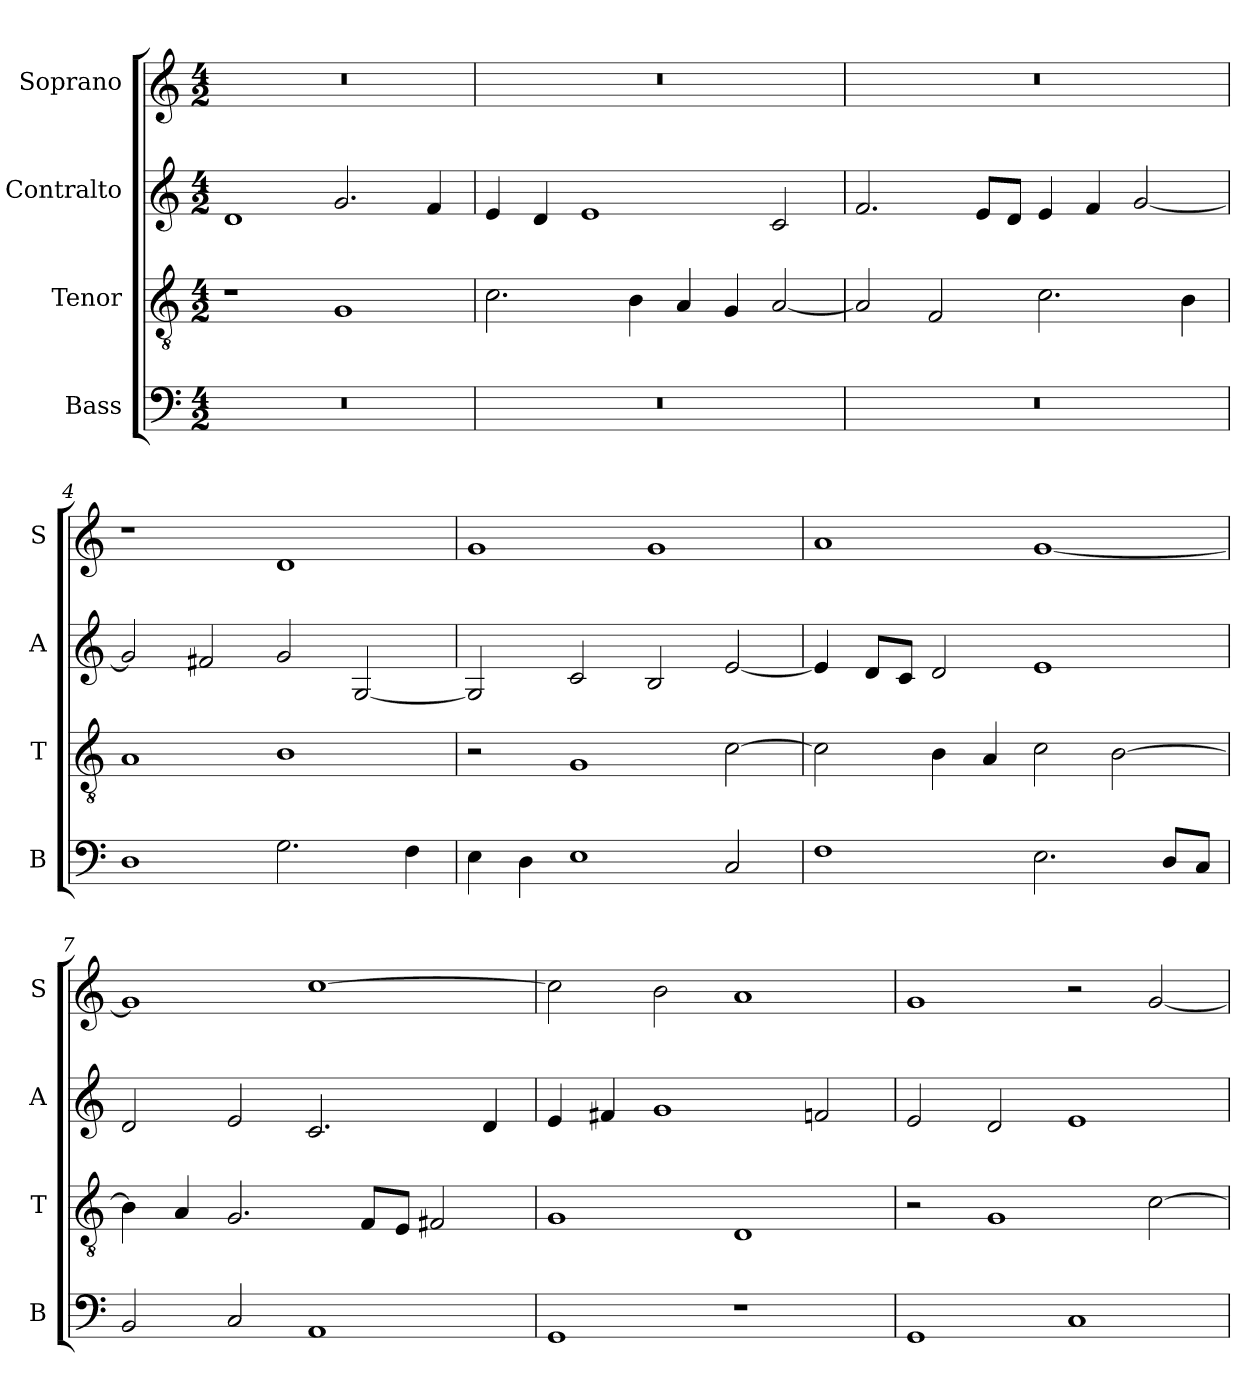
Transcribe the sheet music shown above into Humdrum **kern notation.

**kern	**kern	**kern	**kern
*part4	*part3	*part2	*part1
*staff4	*staff3	*staff2	*staff1
*I"Bass	*I"Tenor	*I"Contralto	*I"Soprano
*I'B	*I'T	*I'A	*I'S
*clefF4	*clefGv2	*clefG2	*clefG2
*k[]	*k[]	*k[]	*k[]
*G:mix	*G:mix	*G:mix	*G:mix
*M4/2	*M4/2	*M4/2	*M4/2
=1	=1	=1	=1
0r	1r	1d	0r
.	1G	2.g	.
.	.	4f	.
=2	=2	=2	=2
0r	2.c	4e	0r
.	.	4d	.
.	.	1e	.
.	4B	.	.
.	4A	.	.
.	4G	.	.
.	[2A	2c	.
=3	=3	=3	=3
0r	2A]	2.f	0r
.	2F	.	.
.	.	8e/L	.
.	.	8d/J	.
.	2.c	4e	.
.	.	4f	.
.	.	[2g	.
.	4B	.	.
=4	=4	=4	=4
1D	1A	2g]	1r
.	.	2f#X	.
2.G	1B	2g	1d
.	.	[2G	.
4F	.	.	.
=5	=5	=5	=5
4E	2r	2G]	1g
4D	.	.	.
1E	1G	2c	.
.	.	2B	1g
2C	[2c	[2e	.
=6	=6	=6	=6
1F	2c]	4e]	1a
.	.	8d/L	.
.	.	8c/J	.
.	4B	2d	.
.	4A	.	.
2.E	2c	1e	[1g
.	[2B	.	.
8D/L	.	.	.
8C/J	.	.	.
=7	=7	=7	=7
2BB	4B]	2d	1g]
.	4A	.	.
2C	2.G	2e	.
1AA	.	2.c	[1cc
.	8F/L	.	.
.	8E/J	.	.
.	2F#X	.	.
.	.	4d	.
=8	=8	=8	=8
1GG	1G	4e	2cc]
.	.	4f#X	.
.	.	1g	2b
1r	1D	.	1a
.	.	2fn	.
=9	=9	=9	=9
1GG	2r	2e	1g
.	1G	2d	.
1C	.	1e	2r
.	[2c	.	[2g
=	=	=	=
*-	*-	*-	*-
